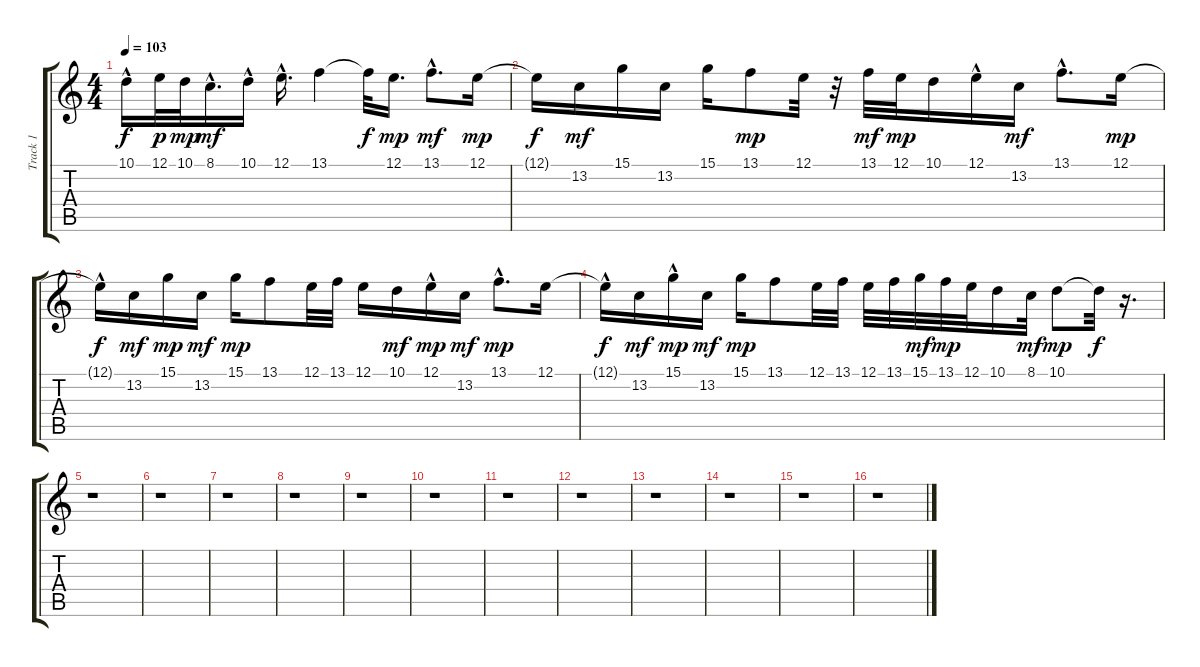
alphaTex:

\track ("Track 1" "Track 1") {instrument stringensemble1}
\staff {score tabs}
\tuning (E4 B3 G3 D3 A2 E2) {hide}
\ts (4 4)
\tempo 103
\clef g2
\ks c
10.1{hac t}.16{dy f} 12.1.32{dy p} 10.1.32{dy mp} 8.1{hac}.16{d dy mf} 10.1{hac}.16 12.1{hac}.16{d} 13.1.4 13.1{t}.32{dy f} 12.1.16{d dy mp} 13.1{hac}.8{d dy mf} 12.1.16{dy mp} |
12.1{t}.16{dy f} 13.2.16{dy mf} 15.1.16 13.2.16 15.1.16 13.1.8{dy mp} 12.1.32 r.32 13.1.32{dy mf} 12.1.32{dy mp} 10.1.16 12.1{hac}.16 13.2.16{dy mf} 13.1{hac}.8{d} 12.1.16{dy mp} |
12.1{hac t}.16{dy f} 13.2.16{dy mf} 15.1.16{dy mp} 13.2.16{dy mf} 15.1.16{dy mp} 13.1.8 12.1.32 13.1.32 12.1.16 10.1.16{dy mf} 12.1{hac}.16{dy mp} 13.2.16{dy mf} 13.1{hac}.8{d dy mp} 12.1.16 |
12.1{hac t}.16{dy f} 13.2.16{dy mf} 15.1{hac}.16{dy mp} 13.2.16{dy mf} 15.1.16{dy mp} 13.1.8 12.1.32 13.1.32 12.1.32 13.1.32 15.1.32{dy mf} 13.1.32{dy mp} 12.1.32 10.1.16 8.1.32{dy mf} 10.1.8{dy mp} 10.1{t}.32{dy f} r.16{d} |
r.1 |
r.1 |
r.1 |
r.1 |
r.1 |
r.1 |
r.1 |
r.1 |
r.1 |
r.1 |
r.1 |
r.1
